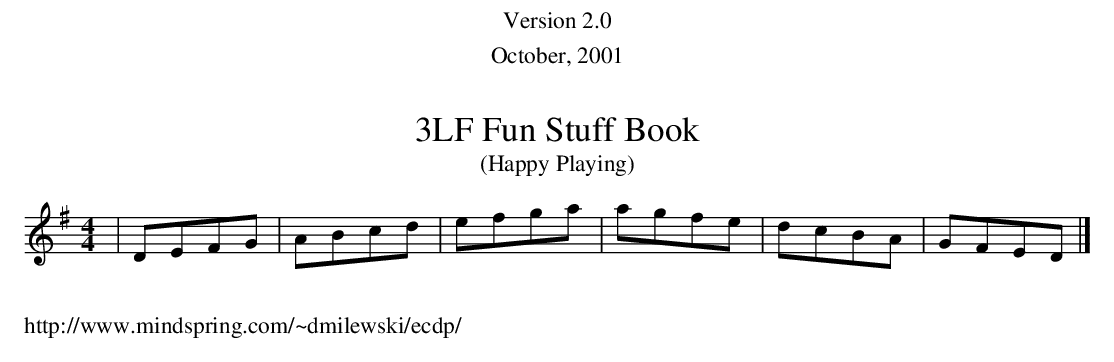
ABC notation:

X:1
T:3LF Fun Stuff Book
T:(Happy Playing)
W:
W:http://www.mindspring.com/~dmilewski/ecdp/
%%center Version 2.0
%%center October, 2001
K:G
M:4/4
| DEFG | ABcd | efga | agfe | dcBA | GFED |]
